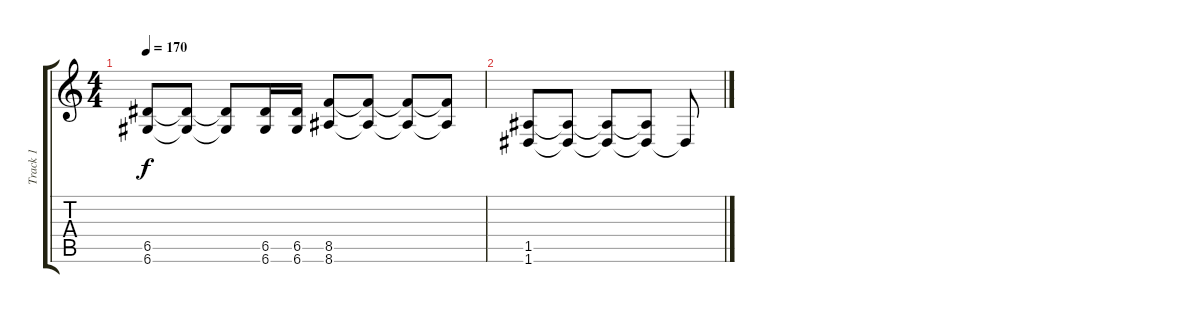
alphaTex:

\track ("Track 1" "Track 1") {instrument distortionguitar}
\staff {score tabs}
\tuning (E4 B3 G3 D3 A2 D2) {hide}
\ts (4 4)
\tempo 170
\clef g2
\ks c
(6.5 6.6).8{dy f} (6.5{t} 6.6{t}).8 (6.5{t} 6.6{t}).8 (6.5 6.6).16 (6.5 6.6).16 (8.5 8.6).8 (8.5{t} 8.6{t}).8 (8.5{t} 8.6{t}).8 (8.5{t} 8.6{t}).8 |
(1.5 1.6).8 (1.5{t} 1.6{t}).8 (1.5{t} 1.6{t}).8 (1.5{t} 1.6{t}).8 1.6{t}.8
